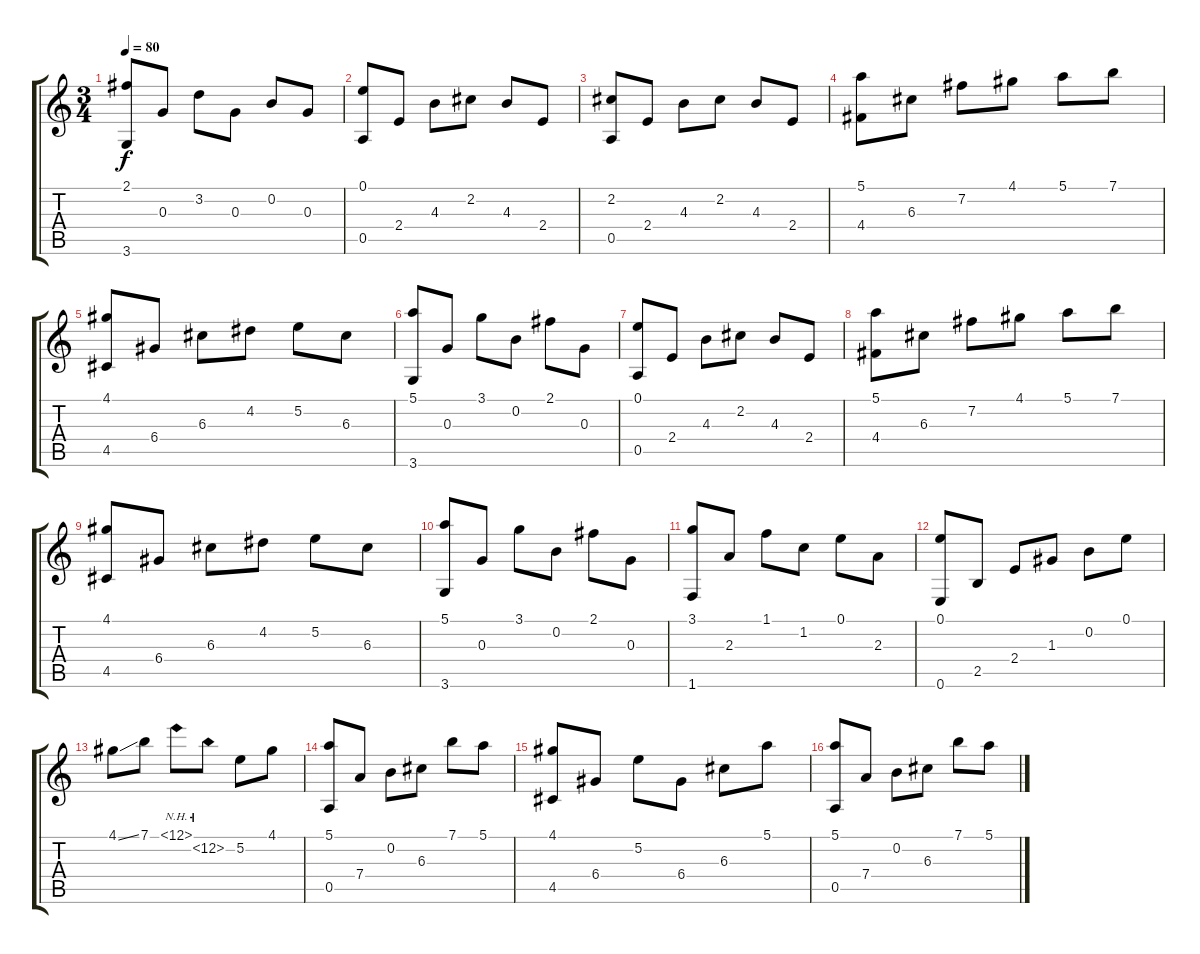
\track "" {instrument acousticguitarnylon}
\staff {score tabs}
\tuning (E4 B3 G3 D3 A2 E2) {hide}
\ts (3 4)
\tempo 80
\clef g2
\ks c
(2.1 3.6).8{dy f} 0.3.8 3.2.8 0.3.8 0.2.8 0.3.8 |
(0.1 0.5).8 2.4.8 4.3.8 2.2.8 4.3.8 2.4.8 |
(2.2 0.5).8 2.4.8 4.3.8 2.2.8 4.3.8 2.4.8 |
(5.1 4.4).8 6.3.8 7.2.8 4.1.8 5.1.8 7.1.8 |
(4.1 4.5).8 6.4.8 6.3.8 4.2.8 5.2.8 6.3.8 |
(5.1 3.6).8 0.3.8 3.1.8 0.2.8 2.1.8 0.3.8 |
(0.1 0.5).8 2.4.8 4.3.8 2.2.8 4.3.8 2.4.8 |
(5.1 4.4).8 6.3.8 7.2.8 4.1.8 5.1.8 7.1.8 |
(4.1 4.5).8 6.4.8 6.3.8 4.2.8 5.2.8 6.3.8 |
(5.1 3.6).8 0.3.8 3.1.8 0.2.8 2.1.8 0.3.8 |
(3.1 1.6).8 2.3.8 1.1.8 1.2.8 0.1.8 2.3.8 |
(0.1 0.6).8 2.5.8 2.4.8 1.3.8 0.2.8 0.1.8 |
4.1{ss}.8 7.1.8 12.1{nh}.8 12.2{nh}.8 5.2.8 4.1.8 |
(5.1 0.5).8 7.4.8 0.2.8 6.3.8 7.1.8 5.1.8 |
(4.1 4.5).8 6.4.8 5.2.8 6.4.8 6.3.8 5.1.8 |
(5.1 0.5).8 7.4.8 0.2.8 6.3.8 7.1.8 5.1.8
